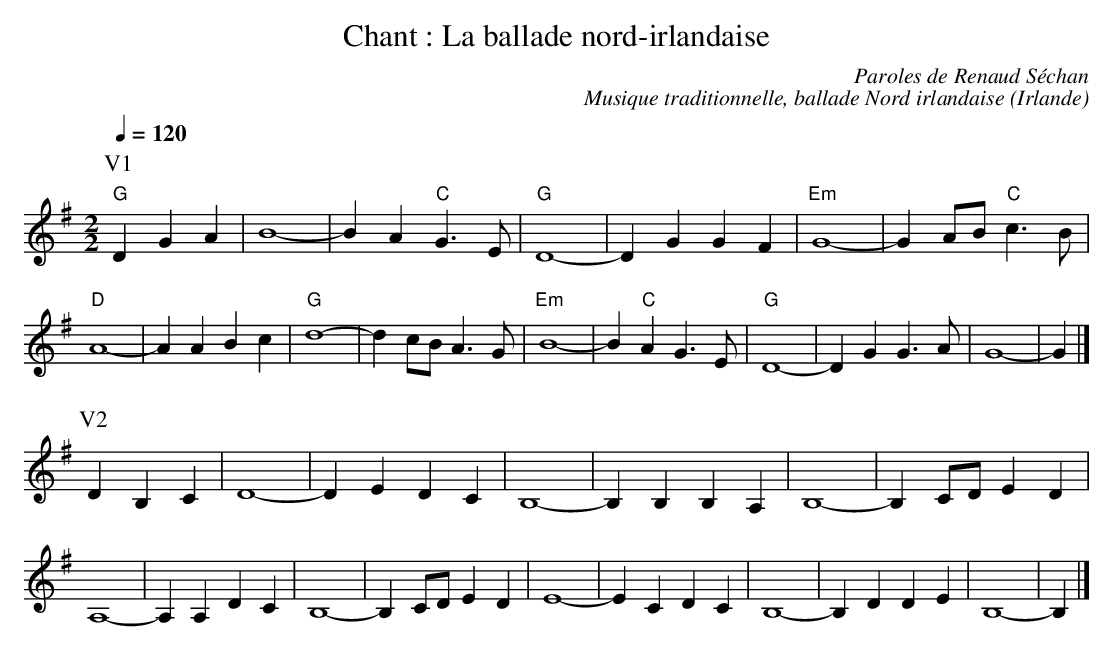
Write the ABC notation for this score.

X:1
T:Chant : La ballade nord-irlandaise
C:Paroles de Renaud Séchan
C:Musique traditionnelle, ballade Nord irlandaise
O:Irlande
M:2/2
L:1/4
Q:1/4=120
K:Gmaj
P:V1
"G"D G A | B4- | B A "C"G>E | "G"D4- | D G G F | "Em"G4- |\
G A/B/ "C"c>B | "D"A4- | A A B c | "G"d4- | d c/B/ A>G |\
"Em"B4- | B "C"A G>E | "G"D4- | D G G>A | G4- | G |]
%%vskip 1
P:V2
D B, C | D4- | D E D C | B,4- | B, B, B, A, |\
B,4- | B, C/D/ E D | A,4- | A, A, D C | B,4- |\
B, C/D/ E D | E4- | E C D C | B,4- | B, D D E  | B,4- | B, |]
